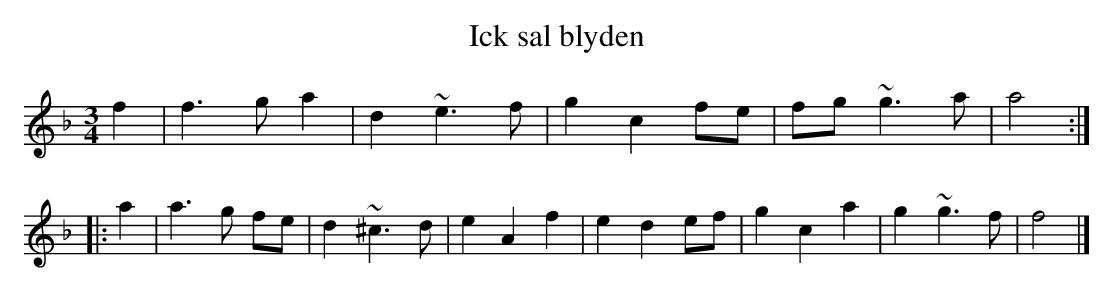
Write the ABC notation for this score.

X:1
T:Ick sal blyden
M:3/4
K:Fmaj
f2|f3ga2|d2~e3f|g2c2fe|fg~g3a|a4:|
|:a2|a3g fe|d2~^c3d|e2A2f2|e2d2ef|g2c2a2|g2~g3f|f4|]
